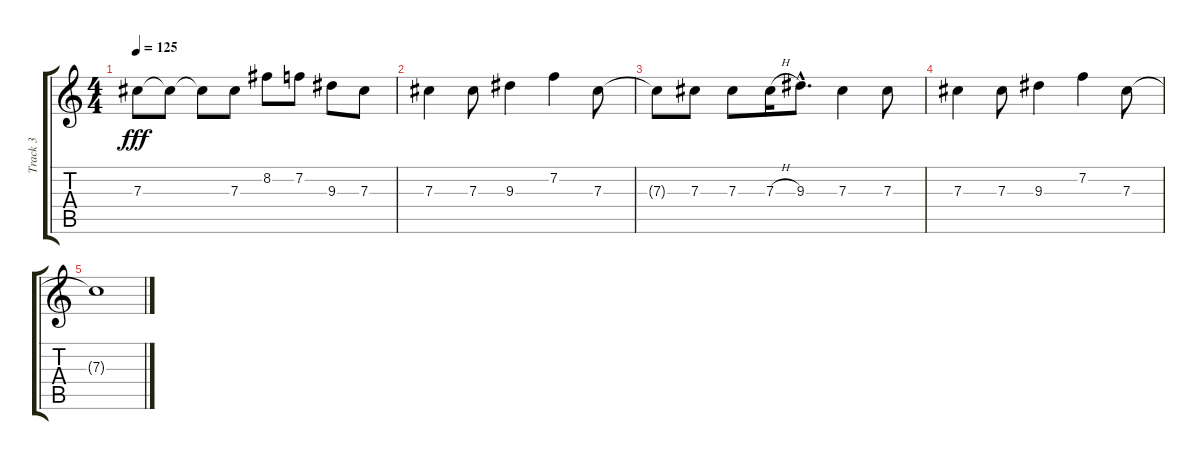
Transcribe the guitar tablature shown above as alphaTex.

\track ("Track 3" "Track 3") {instrument acousticguitarnylon}
\staff {score tabs}
\tuning (Eb4 Bb3 Gb3 Db3 Ab2 Eb2) {hide}
\ts (4 4)
\tempo 125
\clef g2
\ks c
7.3{t}.8{dy fff} 7.3{t}.8 7.3{t}.8 7.3.8 8.2.8 7.2.8 9.3.8 7.3.8 |
7.3.4 7.3.8 9.3.4 7.2.4 7.3.8 |
7.3{t}.8 7.3.8 7.3.8 7.3{h}.16 9.3{hac}.8{d} 7.3.4 7.3.8 |
7.3.4 7.3.8 9.3.4 7.2.4 7.3.8 |
7.3{t}.1
